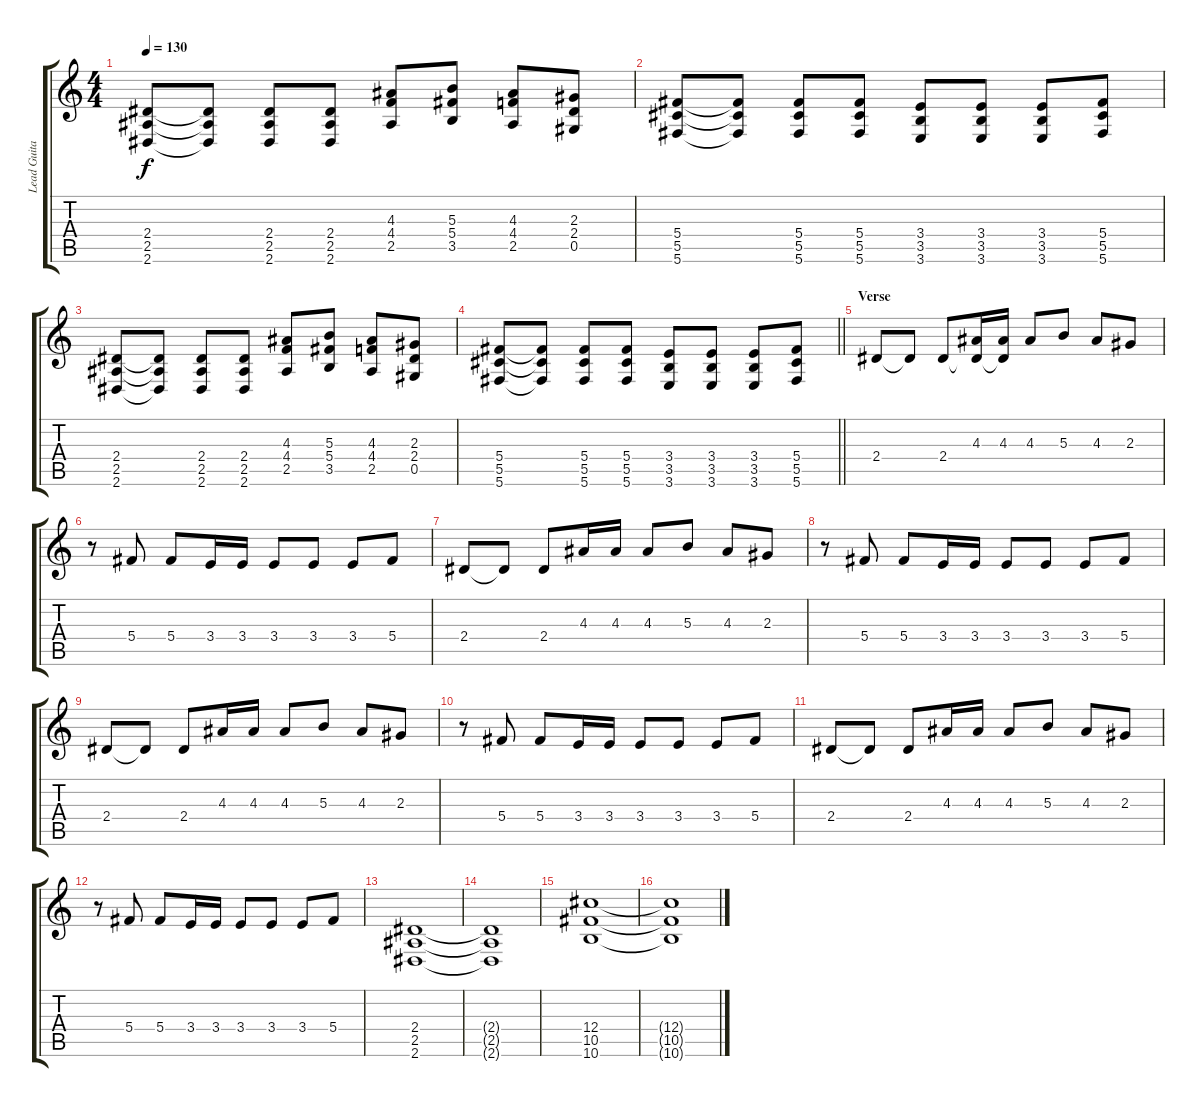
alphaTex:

\track ("Lead Guitar - Brad Delson" "Lead Guita") {instrument electricguitarjazz}
\staff {score tabs}
\tuning (Eb4 Bb3 Gb3 Db3 Ab2 Db2) {hide}
\ts (4 4)
\tempo 130
\clef g2
\ks c
(2.4 2.5 2.6).8{dy f} (2.4{t} 2.5{t} 2.6{t}).8 (2.4 2.5 2.6).8 (2.4 2.5 2.6).8 (4.3 4.4 2.5).8 (5.3 5.4 3.5).8 (4.3 4.4 2.5).8 (2.3 2.4 0.5).8 |
(5.4 5.5 5.6).8 (5.4{t} 5.5{t} 5.6{t}).8 (5.4 5.5 5.6).8 (5.4 5.5 5.6).8 (3.4 3.5 3.6).8 (3.4 3.5 3.6).8 (3.4 3.5 3.6).8 (5.4 5.5 5.6).8 |
(2.4 2.5 2.6).8 (2.4{t} 2.5{t} 2.6{t}).8 (2.4 2.5 2.6).8 (2.4 2.5 2.6).8 (4.3 4.4 2.5).8 (5.3 5.4 3.5).8 (4.3 4.4 2.5).8 (2.3 2.4 0.5).8 |
\barLineRight lightlight
(5.4 5.5 5.6).8 (5.4{t} 5.5{t} 5.6{t}).8 (5.4 5.5 5.6).8 (5.4 5.5 5.6).8 (3.4 3.5 3.6).8 (3.4 3.5 3.6).8 (3.4 3.5 3.6).8 (5.4 5.5 5.6).8 |
\section ("" "Verse")
2.4.8{instrument electricguitarjazz} 2.4{t}.8 2.4.8 (4.3 2.4{t}).16 (4.3 2.4{t}).16 4.3.8 5.3.8 4.3.8 2.3.8 |
r.8{instrument distortionguitar} 5.4.8 5.4.8 3.4.16 3.4.16 3.4.8 3.4.8 3.4.8 5.4.8 |
2.4.8 2.4{t}.8 2.4.8 4.3.16 4.3.16 4.3.8 5.3.8 4.3.8 2.3.8 |
r.8 5.4.8 5.4.8 3.4.16 3.4.16 3.4.8 3.4.8 3.4.8 5.4.8 |
2.4.8 2.4{t}.8 2.4.8 4.3.16 4.3.16 4.3.8 5.3.8 4.3.8 2.3.8 |
r.8 5.4.8 5.4.8 3.4.16 3.4.16 3.4.8 3.4.8 3.4.8 5.4.8 |
2.4.8 2.4{t}.8 2.4.8 4.3.16 4.3.16 4.3.8 5.3.8 4.3.8 2.3.8 |
r.8 5.4.8 5.4.8 3.4.16 3.4.16 3.4.8 3.4.8 3.4.8 5.4.8 |
(2.4 2.5 2.6).1 |
(2.4{t} 2.5{t} 2.6{t}).1 |
(12.4 10.5 10.6).1 |
(12.4{t} 10.5{t} 10.6{t}).1
